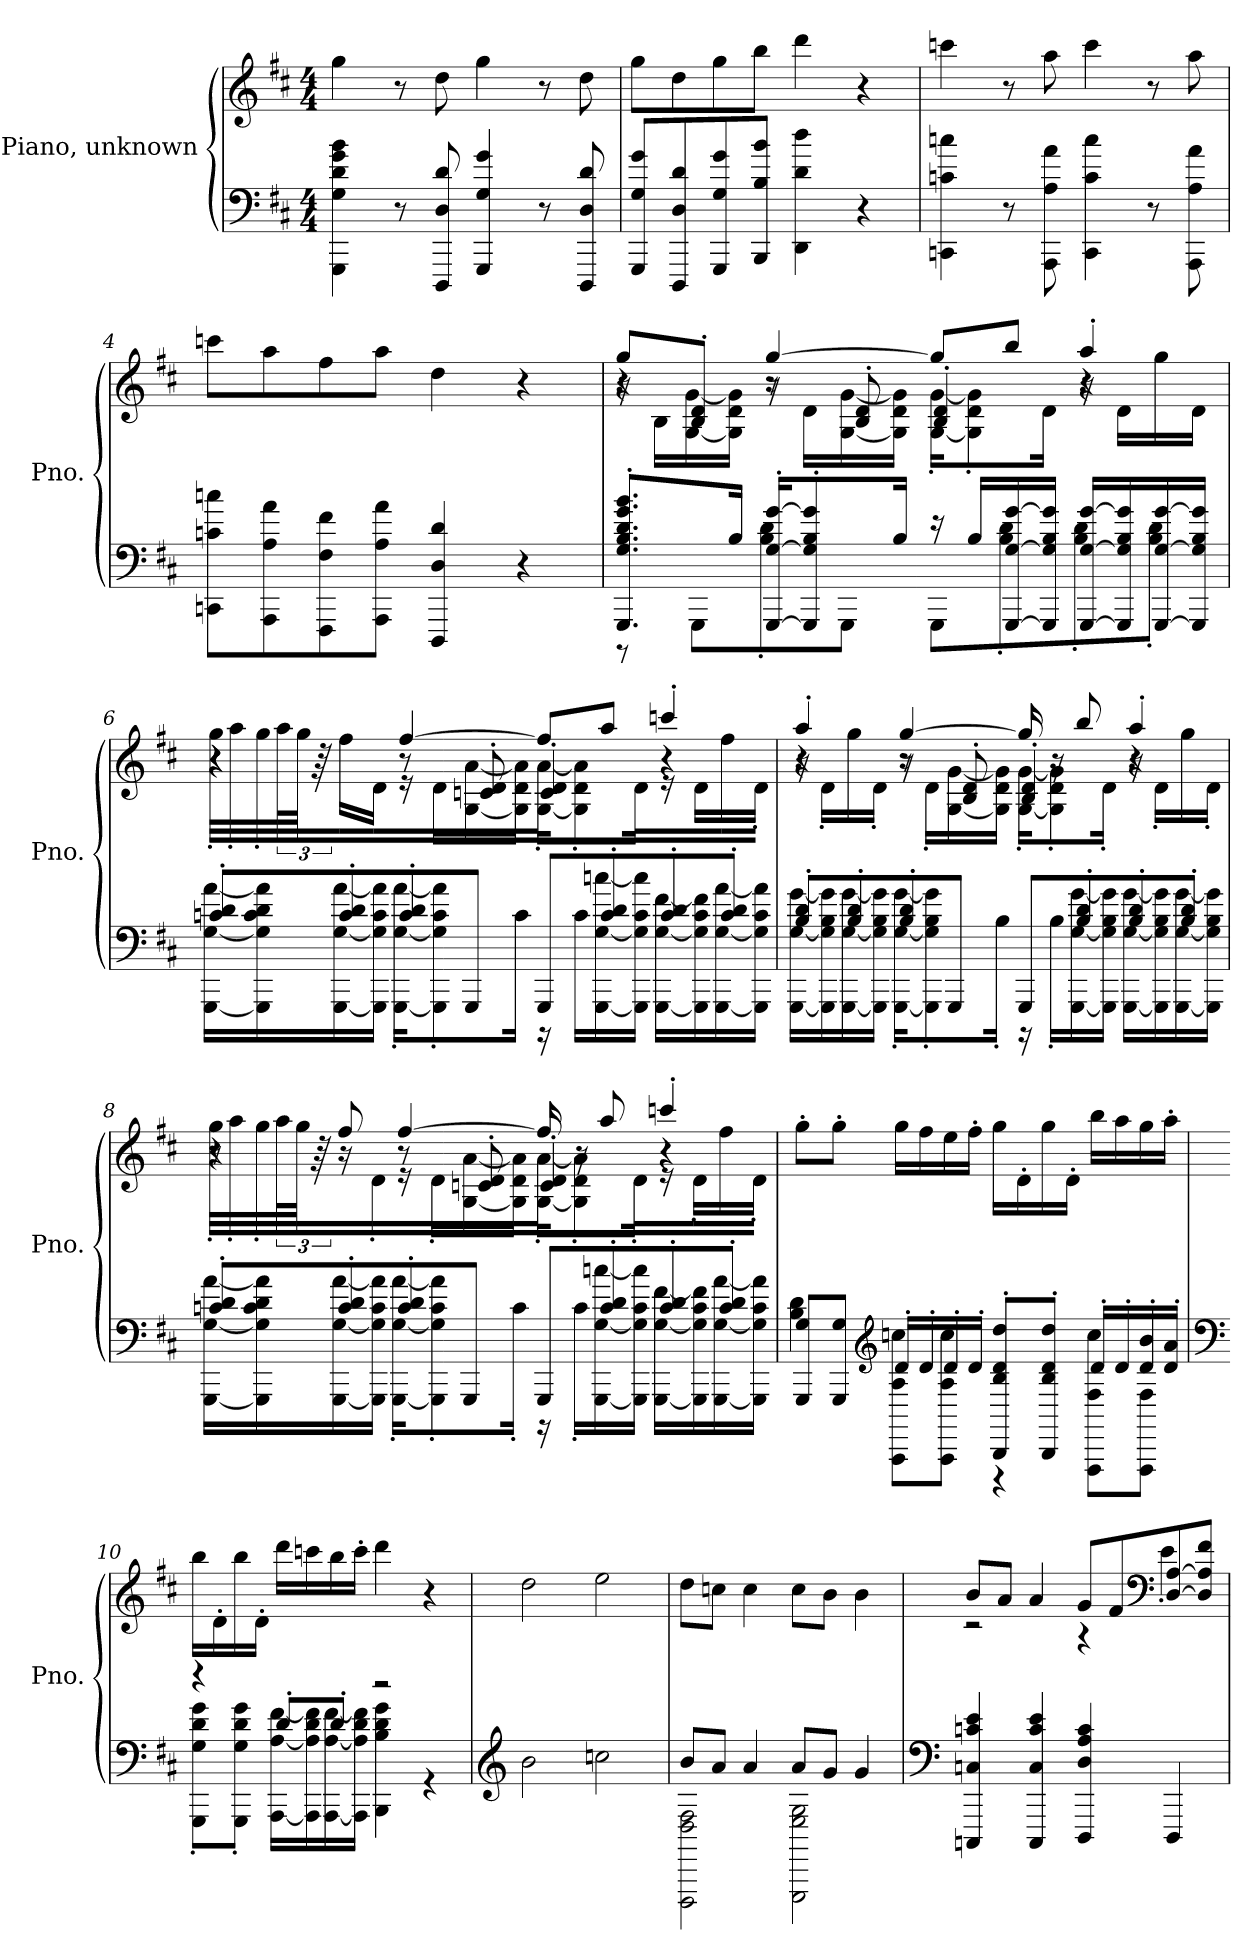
**kern	**kern
*part1	*part1
*staff2	*staff1
*I"Piano, unknown	*
*I'Pno.	*
*clefF4	*clefG2
*k[f#c#]	*k[f#c#]
*M4/4	*M4/4
*MM120	*MM120
=1	=1
4GGG\ 4G\ 4d\ 4g\ 4b\	4gg\
8r	8r
8DDD/ 8D/ 8d/	8dd\
4GGG/ 4G/ 4g/	4gg\
8r	8r
8DDD/ 8D/ 8d/	8dd\
=2	=2
8GGG/ 8G/ 8g/L	8gg\L
8DDD/ 8D/ 8d/	8dd\
8GGG/ 8G/ 8g/	8gg\
8BBB/ 8B/ 8b/J	8bb\J
4DD\ 4d\ 4dd\	4ddd\
4r	4r
=3	=3
4CCn\ 4cn\ 4ccn\	4cccn\
8r	8r
8AAA\ 8A\ 8a\	8aa\
4CC\ 4c\ 4cc\	4ccc\
8r	8r
8AAA\ 8A\ 8a\	8aa\
=4	=4
8CCn\ 8cn\ 8ccn\L	8cccn\L
8AAA\ 8A\ 8a\	8aa\
8FFF#\ 8F#\ 8f#\	8ff#\
8AAA\ 8A\ 8a\J	8aa\J
4DDD/ 4D/ 4d/	4dd\
4r	4r
!!LO:LB:g=z
=5	=5
*^	*^
*	*	*	*^
8.GGG/' 8.G/' 8.B/' 8.d/' 8.g/' 8.b/'L	8r	8gg/L	16r	4r
.	.	.	16B\LL	.
.	8GGG\L	8B/' 8d/'J	[16G\ [16g\	.
16B/Jk	.	.	16G\] 16d\ 16g\]JJ	.
[16GGG/' [16G/' [16g/'KL	8B\' 8d\'	[4gg/	16r	8r
8GGG/]' 8G/]' 8B/' 8g/]'	.	.	16d\LL	.
.	8GGG\J	.	[16G\ [16g\	8B/' 8d/'
16B/Jk	.	.	16G\] 16d\ 16g\]JJ	.
16r	8GGG\L	8gg/L]	[16G\' [16g\'KL	4B/' 4d/'
16B/LL	.	.	8G\]' 8d\' 8g\]'	.
[16GGG/ [16G/ [16g/	8B\' 8d\'	8bb/J	.	.
16GGG/] 16G/] 16B/ 16g/]JJ	.	.	16d\Jk	.
[16GGG/ [16G/ [16g/LL	8B\' 8d\'	4aa'/	16r	4r
16GGG/] 16G/] 16B/ 16g/]	.	.	16d\LL	.
[16GGG/ [16G/ [16g/	8B\' 8d\'J	.	16gg\	.
16GGG/] 16G/] 16B/ 16g/]JJ	.	.	16d\JJ	.
!!LO:LB:g=z	!!	!!
=6	=6	=6	=6	=6
8cn/' 8d/'L	[16GGG\ [16G\ [16a\LL	4r	32gg'\LLL	4r
.	.	.	32aa'\	.
.	16GGG\] 16G\] 16c\ 16d\ 16a\]	.	32gg'\	.
.	.	.	96aa\L	.
.	.	.	96gg\JJJJ	.
.	.	.	96r	.
8c/' 8d/'	[16GGG\ [16G\ [16a\	.	16ff#\LL	.
.	16GGG\] 16G\] 16c\ 16a\]JJ	.	16d\JJ	.
8c/' 8d/'	[16GGG\' [16G\' [16a\'KL	[4ff#/	16r	8r
.	8GGG\]' 8G\]' 8c\' 8a\]'	.	16d\LL	.
8GGG/J	.	.	[16G\ [16a\	8cn/' 8d/'
.	16c\Jk	.	16G\] 16d\ 16a\]JJ	.
8GGG/L	16r	8ff#/L]	[16G\' [16a\'KL	4c/' 4d/'
.	16c\LL	.	8G\]' 8d\' 8a\]'	.
8c/' 8d/'	[16GGG\ [16G\ [16ccn\	8aa/J	.	.
.	16GGG\] 16G\] 16c\ 16cc\]JJ	.	16d\Jk	.
8c/' 8d/'	[16GGG\ [16G\ [16f#\LL	4cccn'/	16r	4r
.	16GGG\] 16G\] 16c\ 16f#\]	.	16d\LL	.
8c/' 8d/'J	[16GGG\ [16G\ [16a\	.	16ff#\	.
.	16GGG\] 16G\] 16c\ 16a\]JJ	.	16d'\JJ	.
!!LO:LB:g=z	!!	!!
=7	=7	=7	=7	=7
8B/' 8d/'L	[16GGG\ [16G\ [16g\LL	4aa'/	16r	4r
.	16GGG\] 16G\] 16B\ 16g\]	.	16d'\LL	.
8B/' 8d/'	[16GGG\ [16G\ [16g\	.	16gg\	.
.	16GGG\] 16G\] 16B\ 16g\]JJ	.	16d'\JJ	.
8B/' 8d/'	[16GGG\' [16G\' [16g\'KL	[4gg/	16r	8r
.	8GGG\]' 8G\]' 8B\' 8g\]'	.	16d'\LL	.
8GGG/J	.	.	[16G\ [16g\	8B/' 8d/'
.	16B'\Jk	.	16G\] 16d\ 16g\]JJ	.
8GGG/L	16r	16gg/]	[16G\' [16g\'KL	4B/' 4d/'
.	16B'\LL	16r	8G\]' 8d\' 8g\]'	.
8B/' 8d/'	[16GGG\ [16G\ [16g\	8bb/	.	.
.	16GGG\] 16G\] 16B\ 16g\]JJ	.	16d'\Jk	.
8B/' 8d/'	[16GGG\ [16G\ [16g\LL	4aa'/	16r	4r
.	16GGG\] 16G\] 16B\ 16g\]	.	16d'\LL	.
8B/' 8d/'J	[16GGG\ [16G\ [16g\	.	16gg\	.
.	16GGG\] 16G\] 16B\ 16g\]JJ	.	16d'\JJ	.
!!LO:LB:g=z	!!	!!
=8	=8	=8	=8	=8
8cn/' 8d/'L	[16GGG\ [16G\ [16a\LL	8r	32gg'\LLL	4r
.	.	.	32aa'\	.
.	16GGG\] 16G\] 16c\ 16d\ 16a\]	.	32gg'\	.
.	.	.	96aa\L	.
.	.	.	96gg\JJJJ	.
.	.	.	96r	.
8c/' 8d/'	[16GGG\ [16G\ [16a\	8ff#/	16r	.
.	16GGG\] 16G\] 16c\ 16a\]JJ	.	16d'\	.
8c/' 8d/'	[16GGG\' [16G\' [16a\'KL	[4ff#/	16r	8r
.	8GGG\]' 8G\]' 8c\' 8a\]'	.	16d'\LL	.
8GGG/J	.	.	[16G\ [16a\	8cn/' 8d/'
.	16c'\Jk	.	16G\] 16d\ 16a\]JJ	.
8GGG/L	16r	16ff#/]	[16G\' [16a\'KL	4c/' 4d/'
.	16c'\LL	16r	8G\]' 8d\' 8a\]'	.
8c/' 8d/'	[16GGG\ [16G\ [16ccn\	8aa/	.	.
.	16GGG\] 16G\] 16c\ 16cc\]JJ	.	16d'\Jk	.
8c/' 8d/'	[16GGG\ [16G\ [16f#\LL	4cccn'/	16r	4r
.	16GGG\] 16G\] 16c\ 16f#\]	.	16d'\LL	.
8c/' 8d/'J	[16GGG\ [16G\ [16a\	.	16ff#\	.
.	16GGG\] 16G\] 16c\ 16a\]JJ	.	16d'\JJ	.
*	*	*v	*v	*v
!!LO:LB:g=z
=9	=9	=9
8GGG/ 8G/L	4B\ 4d\	8gg'\L
8GGG/ 8G/J	.	8gg'\J
*clefG2	*	*
16d'/LL	8AAA\ 8A\ 8ccn\L	16gg\LL
16d'/	.	16ff#\
16d'/	8AAA\ 8A\ 8cc\J	16ee\
16d'/JJ	.	16ff#'\JJ
8BBB/' 8B/' 8d/' 8dd/'L	4r	16gg\LL
.	.	16d'\
8BBB/' 8B/' 8d/' 8dd/'J	.	16gg\
.	.	16d'\JJ
16d'/LL	8FFF#\ 8F#\ 8cc\L	16bb\LL
16d'/	.	16aa\
16d/' 16b/'	8FFF#\ 8F#\J	16gg\
16d/' 16a/'JJ	.	16aa'\JJ
=10	=10	=10
*clefF4	*	*
4r	8GGG\' 8G\' 8d\' 8g\'L	16bb\LL
.	.	16d'\
.	8GGG\' 8G\' 8d\' 8g\'J	16bb\
.	.	16d'\JJ
8d'/L	[16AAA\ [16A\ [16f#\LL	16ddd\LL
.	16AAA\] 16A\] 16d\ 16f#\]	16cccn\
8d'/J	[16AAA\ [16A\ [16f#\	16bb\
.	16AAA\] 16A\] 16d\ 16f#\]JJ	16ccc'\JJ
2r	4BBB\ 4B\ 4d\ 4g\	4ddd\
.	4r	4r
*v	*v	*
=11	=11
*clefG2	*
2b\	2dd\
2ccn\	2ee\
=12	=12
*^	*
8b/L	2DDD\ 2D\ 2F#\	8dd\L
8a/J	.	8ccn\J
4a/	.	4cc\
8a/L	2EEE\ 2E\ 2G\	8cc\L
8g/J	.	8b\J
4g/	.	4b\
*v	*v	*
!!LO:PB:g=z
=13	=13
*clefF4	*
*	*^
4CCCn/ 4Cn/ 4cn/ 4e/	8b/L	2r
.	8a/J	.
4CCC/ 4C/ 4c/ 4e/	4a/	.
4DDD/ 4D/ 4A/ 4c/	8g/L	4r
.	8f#/	.
*	*clefF4	*
4DDD/	[8D/ [8A/	4e'\
.	8D/] 8A/] 8f#/J	.
*	*v	*v
=	=
*-	*-
